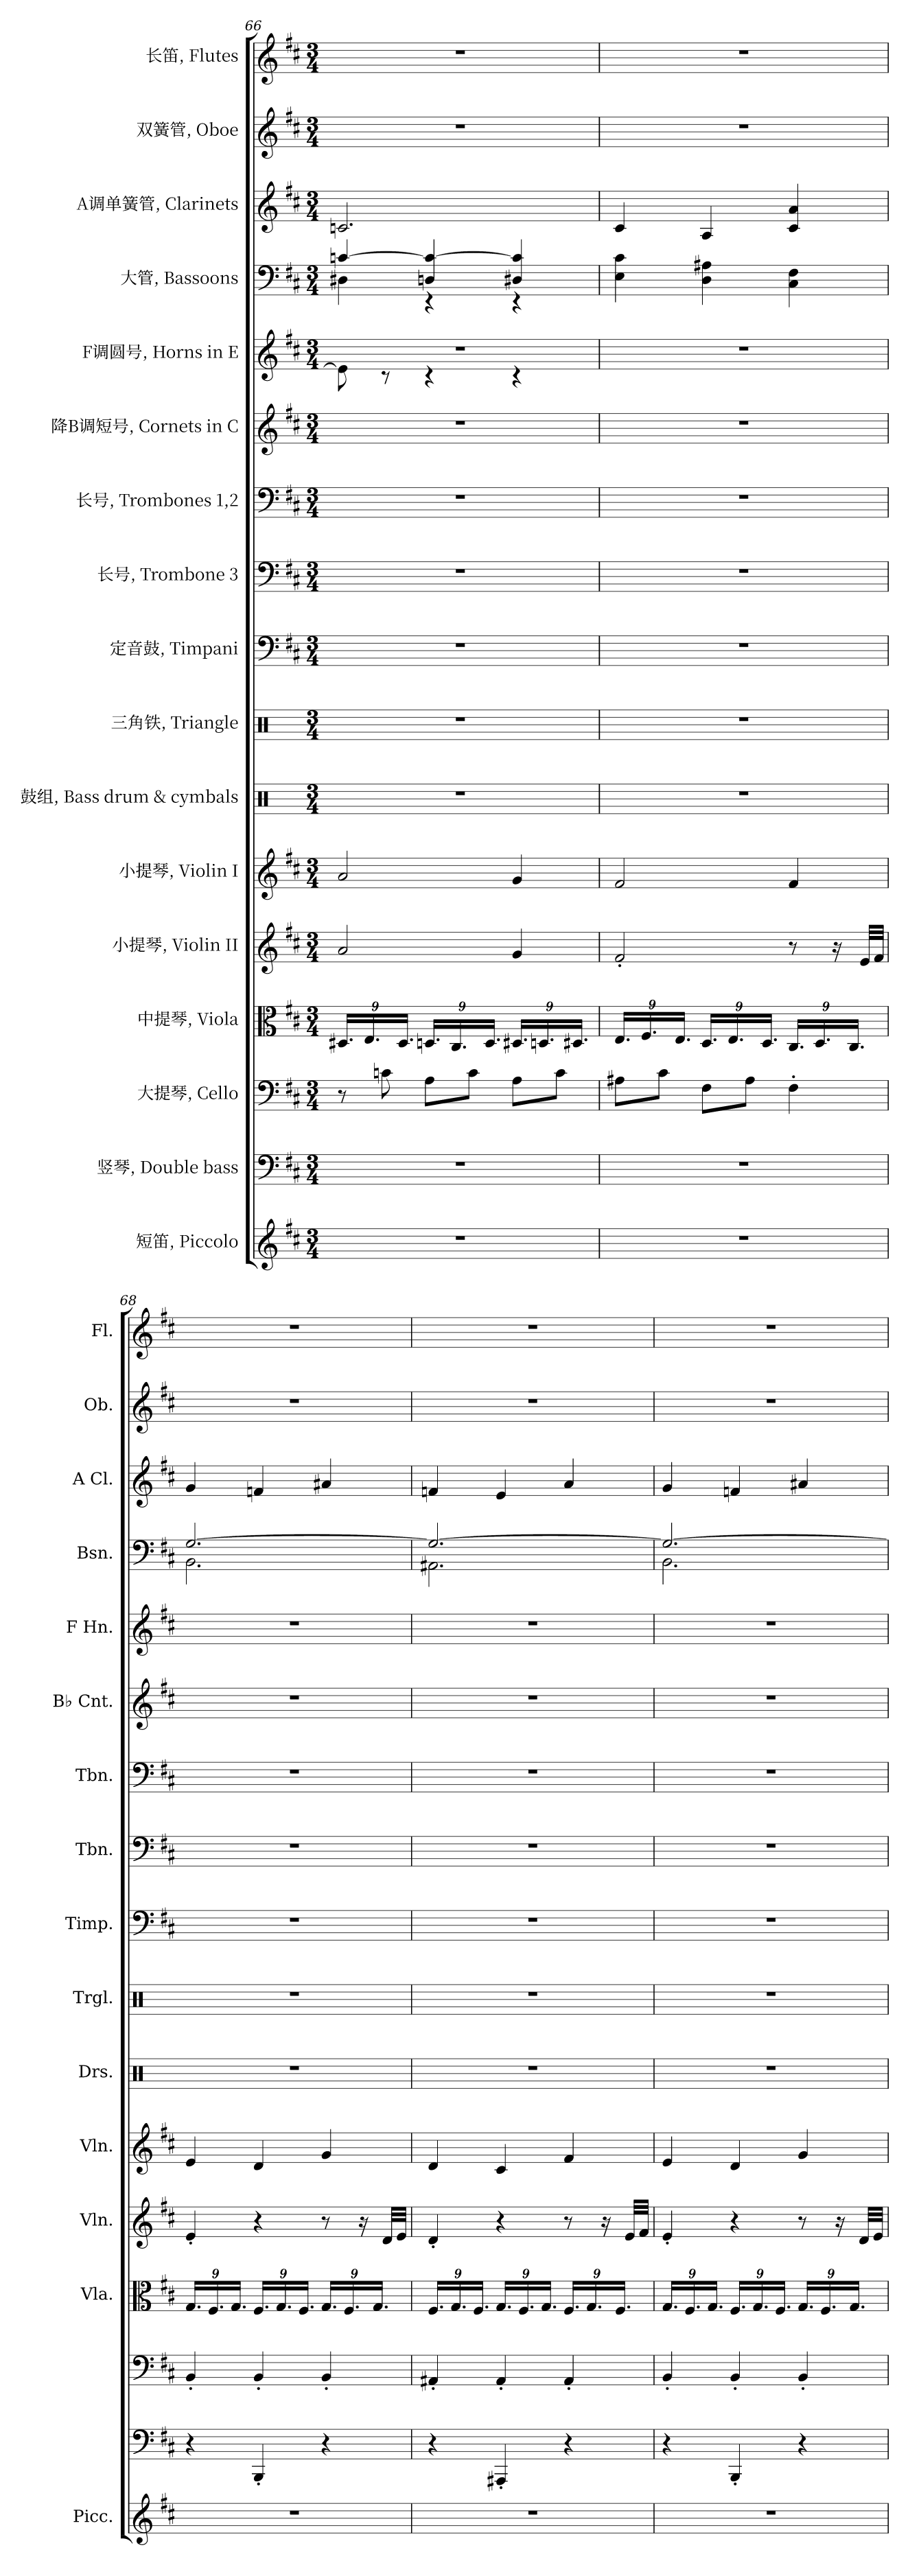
**kern	**kern	**kern	**kern	**kern	**kern	**kern	**kern	**kern	**kern	**kern	**kern	**kern	**kern	**kern	**kern	**kern
*part17	*part16	*part15	*part14	*part13	*part12	*part11	*part10	*part9	*part8	*part7	*part6	*part5	*part4	*part3	*part2	*part1
*staff17	*staff16	*staff15	*staff14	*staff13	*staff12	*staff11	*staff10	*staff9	*staff8	*staff7	*staff6	*staff5	*staff4	*staff3	*staff2	*staff1
*I"短笛, Piccolo	*I"竖琴, Double bass	*I"大提琴, Cello	*I"中提琴, Viola	*I"小提琴, Violin II	*I"小提琴, Violin I	*I"鼓组, Bass drum &amp; cymbals	*I"三角铁, Triangle	*I"定音鼓, Timpani	*I"长号, Trombone 3	*I"长号, Trombones 1,2	*I"降B调短号, Cornets in C	*I"F调圆号, Horns in E	*I"大管, Bassoons	*I"A调单簧管, Clarinets	*I"双簧管, Oboe	*I"长笛, Flutes
*I'Picc.	*	*	*I'Vla.	*I'Vln.	*I'Vln.	*I'Drs.	*I'Trgl.	*I'Timp.	*I'Tbn.	*I'Tbn.	*I'B♭ Cnt.	*I'F Hn.	*I'Bsn.	*I'A Cl.	*I'Ob.	*I'Fl.
*clefG2	*clefF4	*clefF4	*clefC3	*clefG2	*clefG2	*clefX	*clefX	*clefF4	*clefF4	*clefF4	*clefG2	*clefG2	*clefF4	*clefG2	*clefG2	*clefG2
*ITrd-7c-12	*	*	*	*	*	*	*	*	*	*	*ITrd1c2	*ITrd4c7	*	*ITrd2c3	*	*
*k[f#c#]	*k[f#c#]	*k[f#c#]	*k[f#c#]	*k[f#c#]	*k[f#c#]	*k[]	*k[]	*k[f#c#]	*k[f#c#]	*k[f#c#]	*k[]	*k[f#]	*k[f#c#]	*k[f#c#g#d#a#]	*k[f#c#]	*k[f#c#]
*M3/4	*M3/4	*M3/4	*M3/4	*M3/4	*M3/4	*M3/4	*M3/4	*M3/4	*M3/4	*M3/4	*M3/4	*M3/4	*M3/4	*M3/4	*M3/4	*M3/4
*	*	*	*Xbrackettup	*	*	*	*	*	*	*	*	*	*	*	*	*
=66	=66	=66	=66	=66	=66	=66	=66	=66	=66	=66	=66	=66	=66	=66	=66	=66
*	*	*	*	*	*	*	*	*	*	*	*	*^	*^	*	*	*
2.r	2.r	8r	18.D#X/LL	2a/	2a/	2.r	2.r	2.r	2.r	2.r	2.r	2.r	8A\]	[4cn/	4D#X\	2.An/	2.r	2.r
.	.	.	18.E/	.	.	.	.	.	.	.	.	.	.	.	.	.	.	.
.	.	8cn\	.	.	.	.	.	.	.	.	.	.	8r	.	.	.	.	.
.	.	.	18.D#/JJ	.	.	.	.	.	.	.	.	.	.	.	.	.	.	.
.	.	8A\L	18.Dn/LL	.	.	.	.	.	.	.	.	.	4r	4Dn/ 4c/_	4r	.	.	.
.	.	.	18.C#/	.	.	.	.	.	.	.	.	.	.	.	.	.	.	.
.	.	8c\J	.	.	.	.	.	.	.	.	.	.	.	.	.	.	.	.
.	.	.	18.D/JJ	.	.	.	.	.	.	.	.	.	.	.	.	.	.	.
.	.	8A\L	18.D#X/LL	4g/	4g/	.	.	.	.	.	.	.	4r	4D#X/ 4c/]	4r	.	.	.
.	.	.	18.Dn/	.	.	.	.	.	.	.	.	.	.	.	.	.	.	.
.	.	8c\J	.	.	.	.	.	.	.	.	.	.	.	.	.	.	.	.
.	.	.	18.D#X/JJ	.	.	.	.	.	.	.	.	.	.	.	.	.	.	.
*	*	*	*	*	*	*	*	*	*	*	*	*v	*v	*	*	*	*	*
*	*	*	*	*	*	*	*	*	*	*	*	*	*v	*v	*	*	*
!!LO:PB:g=z
=67	=67	=67	=67	=67	=67	=67	=67	=67	=67	=67	=67	=67	=67	=67	=67	=67
2.r	2.r	8A#X\L	18.E/LL	2f#'/	2f#/	2.r	2.r	2.r	2.r	2.r	2.r	2.r	4E\ 4c#\	4A#/	2.r	2.r
.	.	.	18.F#/	.	.	.	.	.	.	.	.	.	.	.	.	.
.	.	8c#\J	.	.	.	.	.	.	.	.	.	.	.	.	.	.
.	.	.	18.E/JJ	.	.	.	.	.	.	.	.	.	.	.	.	.
.	.	8F#\L	18.D/LL	.	.	.	.	.	.	.	.	.	4D\ 4A#X\	4F#/	.	.
.	.	.	18.E/	.	.	.	.	.	.	.	.	.	.	.	.	.
.	.	8A#\J	.	.	.	.	.	.	.	.	.	.	.	.	.	.
.	.	.	18.D/JJ	.	.	.	.	.	.	.	.	.	.	.	.	.
.	.	4F#'\	18.C#/LL	8r	4f#/	.	.	.	.	.	.	.	4C#\ 4F#\	4A#/ 4f#/	.	.
.	.	.	18.D/	.	.	.	.	.	.	.	.	.	.	.	.	.
.	.	.	.	16r	.	.	.	.	.	.	.	.	.	.	.	.
.	.	.	18.C#/JJ	.	.	.	.	.	.	.	.	.	.	.	.	.
.	.	.	.	32e/LLL	.	.	.	.	.	.	.	.	.	.	.	.
.	.	.	.	32f#/JJJ	.	.	.	.	.	.	.	.	.	.	.	.
=68	=68	=68	=68	=68	=68	=68	=68	=68	=68	=68	=68	=68	=68	=68	=68	=68
*	*	*	*	*	*	*	*	*	*	*	*	*	*^	*	*	*
2.r	4r	4BB'/	18.G/LL	4e'/	4e/	2.r	2.r	2.r	2.r	2.r	2.r	2.r	[2.G/	2.BB\	4e/	2.r	2.r
.	.	.	18.F#/	.	.	.	.	.	.	.	.	.	.	.	.	.	.
.	.	.	18.G/JJ	.	.	.	.	.	.	.	.	.	.	.	.	.	.
.	4BBB'/	4BB'/	18.F#/LL	4r	4d/	.	.	.	.	.	.	.	.	.	4dn/	.	.
.	.	.	18.G/	.	.	.	.	.	.	.	.	.	.	.	.	.	.
.	.	.	18.F#/JJ	.	.	.	.	.	.	.	.	.	.	.	.	.	.
.	4r	4BB'/	18.G/LL	8r	4g/	.	.	.	.	.	.	.	.	.	4f##X/	.	.
.	.	.	18.F#/	.	.	.	.	.	.	.	.	.	.	.	.	.	.
.	.	.	.	16r	.	.	.	.	.	.	.	.	.	.	.	.	.
.	.	.	18.G/JJ	.	.	.	.	.	.	.	.	.	.	.	.	.	.
.	.	.	.	32d/LLL	.	.	.	.	.	.	.	.	.	.	.	.	.
.	.	.	.	32e/JJJ	.	.	.	.	.	.	.	.	.	.	.	.	.
!!LO:PB:g=z
=69	=69	=69	=69	=69	=69	=69	=69	=69	=69	=69	=69	=69	=69	=69	=69	=69	=69
2.r	4r	4AA#X'/	18.F#/LL	4d'/	4d/	2.r	2.r	2.r	2.r	2.r	2.r	2.r	2.G/_	2.AA#X\	4dn/	2.r	2.r
.	.	.	18.G/	.	.	.	.	.	.	.	.	.	.	.	.	.	.
.	.	.	18.F#/JJ	.	.	.	.	.	.	.	.	.	.	.	.	.	.
.	4AAA#X'/	4AA#'/	18.G/LL	4r	4c#/	.	.	.	.	.	.	.	.	.	4c#/	.	.
.	.	.	18.F#/	.	.	.	.	.	.	.	.	.	.	.	.	.	.
.	.	.	18.G/JJ	.	.	.	.	.	.	.	.	.	.	.	.	.	.
.	4r	4AA#'/	18.F#/LL	8r	4f#/	.	.	.	.	.	.	.	.	.	4f#/	.	.
.	.	.	18.G/	.	.	.	.	.	.	.	.	.	.	.	.	.	.
.	.	.	.	16r	.	.	.	.	.	.	.	.	.	.	.	.	.
.	.	.	18.F#/JJ	.	.	.	.	.	.	.	.	.	.	.	.	.	.
.	.	.	.	32e/LLL	.	.	.	.	.	.	.	.	.	.	.	.	.
.	.	.	.	32f#/JJJ	.	.	.	.	.	.	.	.	.	.	.	.	.
=70	=70	=70	=70	=70	=70	=70	=70	=70	=70	=70	=70	=70	=70	=70	=70	=70	=70
2.r	4r	4BB'/	18.G/LL	4e'/	4e/	2.r	2.r	2.r	2.r	2.r	2.r	2.r	2.G/_	2.BB\	4e/	2.r	2.r
.	.	.	18.F#/	.	.	.	.	.	.	.	.	.	.	.	.	.	.
.	.	.	18.G/JJ	.	.	.	.	.	.	.	.	.	.	.	.	.	.
.	4BBB'/	4BB'/	18.F#/LL	4r	4d/	.	.	.	.	.	.	.	.	.	4dn/	.	.
.	.	.	18.G/	.	.	.	.	.	.	.	.	.	.	.	.	.	.
.	.	.	18.F#/JJ	.	.	.	.	.	.	.	.	.	.	.	.	.	.
.	4r	4BB'/	18.G/LL	8r	4g/	.	.	.	.	.	.	.	.	.	4f##X/	.	.
.	.	.	18.F#/	.	.	.	.	.	.	.	.	.	.	.	.	.	.
.	.	.	.	16r	.	.	.	.	.	.	.	.	.	.	.	.	.
.	.	.	18.G/JJ	.	.	.	.	.	.	.	.	.	.	.	.	.	.
.	.	.	.	32d/LLL	.	.	.	.	.	.	.	.	.	.	.	.	.
.	.	.	.	32e/JJJ	.	.	.	.	.	.	.	.	.	.	.	.	.
*	*	*	*	*	*	*	*	*	*	*	*	*	*v	*v	*	*	*
=	=	=	=	=	=	=	=	=	=	=	=	=	=	=	=	=
*-	*-	*-	*-	*-	*-	*-	*-	*-	*-	*-	*-	*-	*-	*-	*-	*-
